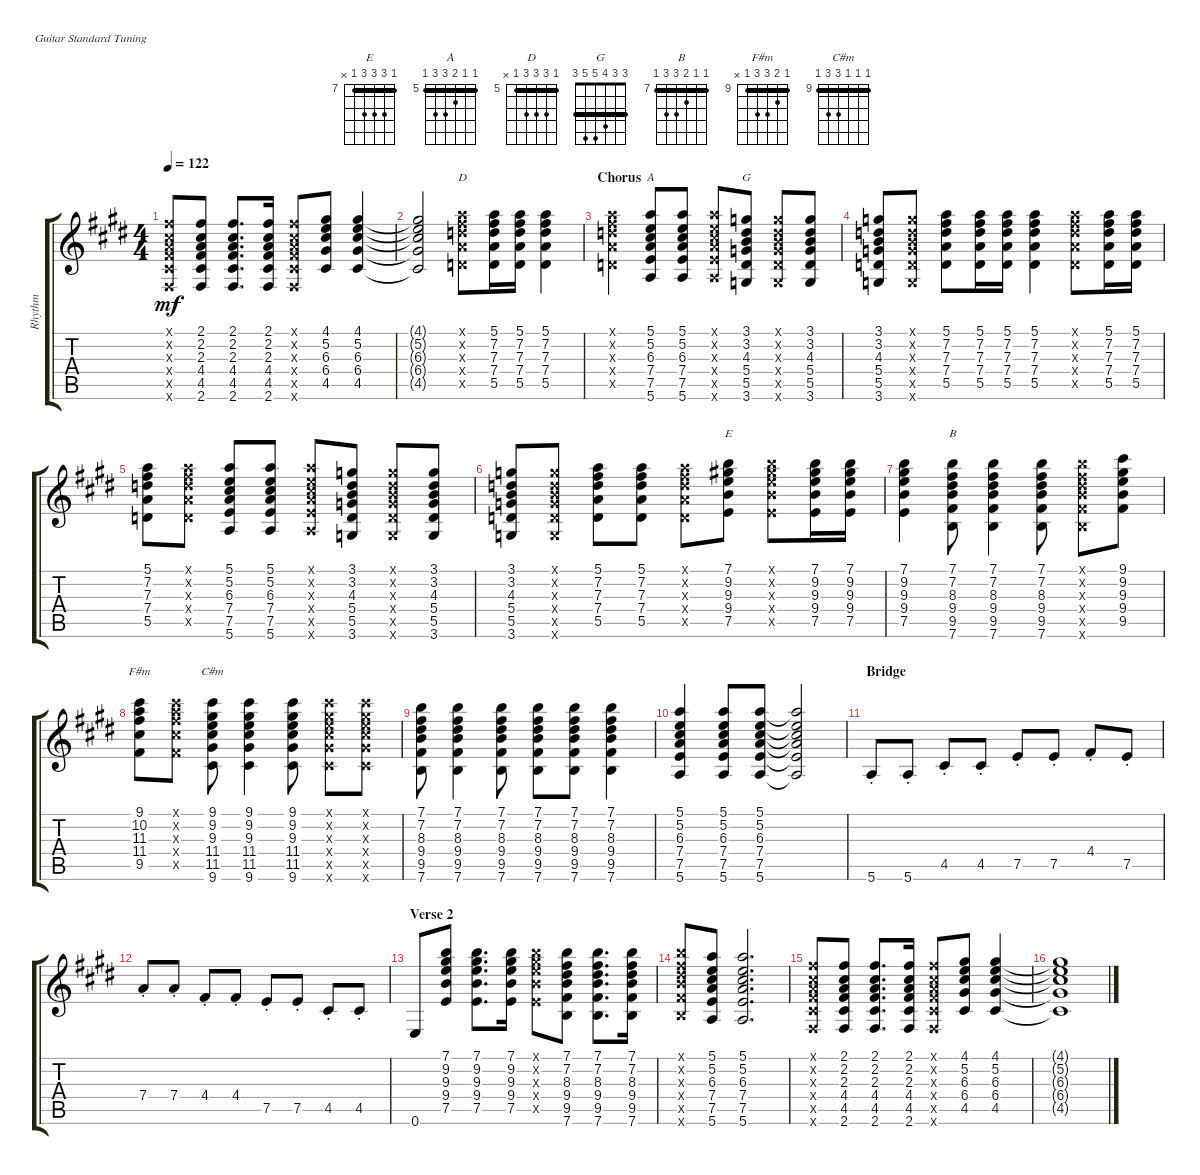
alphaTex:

\defaultSystemsLayout 4
\bracketExtendMode groupsimilarinstruments
\otherSystemsTrackNameOrientation horizontal
\track ("Rhythm Guitar (Frank Zappa)" "Rhythm") {instrument overdrivenguitar}
\staff {score tabs}
\tuning (E4 B3 G3 D3 A2 E2)
\chord ("E" 7 9 9 9 7 x) {firstfret 7 barre 7}
\chord ("A" 5 5 6 7 7 5) {firstfret 5 barre (5 5)}
\chord ("D" 5 7 7 7 5 x) {firstfret 5 barre 5}
\chord ("G" 3 3 4 5 5 3) {barre (3 3)}
\chord ("B" 7 7 8 9 9 7) {firstfret 7 barre (7 7)}
\chord ("F#m" 9 10 11 11 9 x) {firstfret 9 barre 9}
\chord ("C#m" 9 9 9 11 11 9) {firstfret 9 barre (9 9 9)}
\ts (4 4)
\tempo 122
\clef g2
\ks e
(2.6{x acc #} 4.5{x acc #} 4.4{x acc #} 2.3{x acc forcenatural} 2.2{x acc #} 2.1{x acc #}).8{dy mf beam Up} (2.6{acc #} 4.5{acc #} 4.4{acc #} 2.3{acc forcenatural} 2.2{acc #} 2.1{acc #}).8{beam Up} (2.6{acc #} 4.5{acc #} 4.4{acc #} 2.3{acc forcenatural} 2.2{acc #} 2.1{acc #}).8{d beam Up} (2.6{acc #} 4.5{acc #} 4.4{acc #} 2.3{acc forcenatural} 2.2{acc #} 2.1{acc #}).16{beam Up} (2.6{x acc #} 4.5{x acc #} 4.4{x acc #} 2.3{x acc forcenatural} 2.2{x acc #} 2.1{x acc #}).8{beam Up} (4.5{acc #} 6.4{acc #} 6.3{acc #} 5.2{acc forcenatural} 4.1{acc #}).8{beam Up} (4.5{acc #} 6.4{acc #} 6.3{acc #} 5.2{acc forcenatural} 4.1{acc #}).4{beam Up} |
(4.5{t acc #} 6.4{t acc #} 6.3{t acc #} 5.2{t acc forcenatural} 4.1{t acc #}).2{beam Up} (5.5{x acc forcenatural} 7.4{x acc forcenatural} 7.3{x acc forcenatural} 7.2{x acc #} 5.1{x acc forcenatural}).8{ch "D" beam Down} (5.5{acc forcenatural} 7.4{acc forcenatural} 7.3{acc forcenatural} 7.2{acc #} 5.1{acc forcenatural}).16{beam Down} (5.5{acc forcenatural} 7.4{acc forcenatural} 7.3{acc forcenatural} 7.2{acc #} 5.1{acc forcenatural}).16{beam Down} (5.5{acc forcenatural} 7.4{acc forcenatural} 7.3{acc forcenatural} 7.2{acc #} 5.1{acc forcenatural}).4{beam Down} |
\section ("" "Chorus")
(5.5{x acc forcenatural} 7.4{x acc forcenatural} 7.3{x acc forcenatural} 7.2{x acc #} 5.1{x acc forcenatural}).4{beam Down} (5.6{acc forcenatural} 7.5{acc forcenatural} 7.4{acc forcenatural} 6.3{acc #} 5.2{acc forcenatural} 5.1{acc forcenatural}).8{ch "A" beam Up} (5.6{acc forcenatural} 7.5{acc forcenatural} 7.4{acc forcenatural} 6.3{acc #} 5.2{acc forcenatural} 5.1{acc forcenatural}).8{beam Up} (5.6{x acc forcenatural} 7.5{x acc forcenatural} 7.4{x acc forcenatural} 6.3{x acc #} 5.2{x acc forcenatural} 5.1{x acc forcenatural}).8{beam Up} (3.6{acc forcenatural} 5.5{acc forcenatural} 5.4{acc forcenatural} 4.3{acc forcenatural} 3.2{acc forcenatural} 3.1{acc forcenatural}).8{ch "G" beam Up} (3.6{x acc forcenatural} 5.5{x acc forcenatural} 5.4{x acc forcenatural} 4.3{x acc forcenatural} 3.2{x acc forcenatural} 3.1{x acc forcenatural}).8{beam Up} (3.6{acc forcenatural} 5.5{acc forcenatural} 5.4{acc forcenatural} 4.3{acc forcenatural} 3.2{acc forcenatural} 3.1{acc forcenatural}).8{beam Up} |
(3.6{acc forcenatural} 5.5{acc forcenatural} 5.4{acc forcenatural} 4.3{acc forcenatural} 3.2{acc forcenatural} 3.1{acc forcenatural}).8{beam Up} (3.6{x acc forcenatural} 5.5{x acc forcenatural} 5.4{x acc forcenatural} 4.3{x acc forcenatural} 3.2{x acc forcenatural} 3.1{x acc forcenatural}).8{beam Up} (5.5{acc forcenatural} 7.4{acc forcenatural} 7.3{acc forcenatural} 7.2{acc #} 5.1{acc forcenatural}).8{beam Down} (5.5{acc forcenatural} 7.4{acc forcenatural} 7.3{acc forcenatural} 7.2{acc #} 5.1{acc forcenatural}).16{beam Down} (5.5{acc forcenatural} 7.4{acc forcenatural} 7.3{acc forcenatural} 7.2{acc #} 5.1{acc forcenatural}).16{beam Down} (5.5{acc forcenatural} 7.4{acc forcenatural} 7.3{acc forcenatural} 7.2{acc #} 5.1{acc forcenatural}).4{beam Down} (5.5{x acc forcenatural} 7.4{x acc forcenatural} 7.3{x acc forcenatural} 7.2{x acc #} 5.1{x acc forcenatural}).8{beam Down} (5.5{acc forcenatural} 7.4{acc forcenatural} 7.3{acc forcenatural} 7.2{acc #} 5.1{acc forcenatural}).16{beam Down} (5.5{acc forcenatural} 7.4{acc forcenatural} 7.3{acc forcenatural} 7.2{acc #} 5.1{acc forcenatural}).16{beam Down} |
(5.5{acc forcenatural} 7.4{acc forcenatural} 7.3{acc forcenatural} 7.2{acc #} 5.1{acc forcenatural}).8{beam Down} (5.5{x acc forcenatural} 7.4{x acc forcenatural} 7.3{x acc forcenatural} 7.2{x acc #} 5.1{x acc forcenatural}).8{beam Down} (5.6{acc forcenatural} 7.5{acc forcenatural} 7.4{acc forcenatural} 6.3{acc #} 5.2{acc forcenatural} 5.1{acc forcenatural}).8{beam Up} (5.6{acc forcenatural} 7.5{acc forcenatural} 7.4{acc forcenatural} 6.3{acc #} 5.2{acc forcenatural} 5.1{acc forcenatural}).8{beam Up} (5.6{x acc forcenatural} 7.5{x acc forcenatural} 7.4{x acc forcenatural} 6.3{x acc #} 5.2{x acc forcenatural} 5.1{x acc forcenatural}).8{beam Up} (3.6{acc forcenatural} 5.5{acc forcenatural} 5.4{acc forcenatural} 4.3{acc forcenatural} 3.2{acc forcenatural} 3.1{acc forcenatural}).8{beam Up} (3.6{x acc forcenatural} 5.5{x acc forcenatural} 5.4{x acc forcenatural} 4.3{x acc forcenatural} 3.2{x acc forcenatural} 3.1{x acc forcenatural}).8{beam Up} (3.6{acc forcenatural} 5.5{acc forcenatural} 5.4{acc forcenatural} 4.3{acc forcenatural} 3.2{acc forcenatural} 3.1{acc forcenatural}).8{beam Up} |
(3.6{acc forcenatural} 5.5{acc forcenatural} 5.4{acc forcenatural} 4.3{acc forcenatural} 3.2{acc forcenatural} 3.1{acc forcenatural}).8{beam Up} (3.6{x acc forcenatural} 5.5{x acc forcenatural} 5.4{x acc forcenatural} 4.3{x acc forcenatural} 3.2{x acc forcenatural} 3.1{x acc forcenatural}).8{beam Up} (5.5{acc forcenatural} 7.4{acc forcenatural} 7.3{acc forcenatural} 7.2{acc #} 5.1{acc forcenatural}).8{beam Down} (5.5{acc forcenatural} 7.4{acc forcenatural} 7.3{acc forcenatural} 7.2{acc #} 5.1{acc forcenatural}).8{beam Down} (5.5{x acc forcenatural} 7.4{x acc forcenatural} 7.3{x acc forcenatural} 7.2{x acc #} 5.1{x acc forcenatural}).8{beam Down} (7.5{acc forcenatural} 9.4{acc forcenatural} 9.3{acc forcenatural} 9.2{acc #} 7.1{acc forcenatural}).8{ch "E" beam Down} (7.5{x acc forcenatural} 9.4{x acc forcenatural} 9.3{x acc forcenatural} 9.2{x acc #} 7.1{x acc forcenatural}).8{beam Down} (7.5{acc forcenatural} 9.4{acc forcenatural} 9.3{acc forcenatural} 9.2{acc #} 7.1{acc forcenatural}).16{beam Down} (7.5{acc forcenatural} 9.4{acc forcenatural} 9.3{acc forcenatural} 9.2{acc #} 7.1{acc forcenatural}).16{beam Down} |
(7.5{acc forcenatural} 9.4{acc forcenatural} 9.3{acc forcenatural} 9.2{acc #} 7.1{acc forcenatural}).4{beam Down} (7.6{acc forcenatural} 9.5{acc #} 9.4{acc forcenatural} 8.3{acc #} 7.2{acc #} 7.1{acc forcenatural}).8{ch "B" beam Down} (7.6{acc forcenatural} 9.5{acc #} 9.4{acc forcenatural} 8.3{acc #} 7.2{acc #} 7.1{acc forcenatural}).4{beam Down} (7.6{acc forcenatural} 9.5{acc #} 9.4{acc forcenatural} 8.3{acc #} 7.2{acc #} 7.1{acc forcenatural}).8{beam Down} (7.6{x acc forcenatural} 9.5{x acc #} 9.4{x acc forcenatural} 8.3{x acc #} 7.2{x acc #} 7.1{x acc forcenatural}).8{beam Down} (9.5{acc #} 9.4{acc forcenatural} 9.3{acc forcenatural} 9.2{acc #} 9.1{acc #}).8{beam Down} |
(9.5{acc #} 11.4{acc #} 11.3{acc #} 10.2{acc forcenatural} 9.1{acc #}).8{ch "F#m" beam Down} (9.5{x acc #} 11.4{x acc #} 11.3{x acc #} 10.2{x acc forcenatural} 9.1{x acc #}).8{beam Down} (9.6{acc #} 11.5{acc #} 11.4{acc #} 9.3{acc forcenatural} 9.2{acc #} 9.1{acc #}).8{ch "C#m" beam Down} (9.6{acc #} 11.5{acc #} 11.4{acc #} 9.3{acc forcenatural} 9.2{acc #} 9.1{acc #}).4{beam Down} (9.6{acc #} 11.5{acc #} 11.4{acc #} 9.3{acc forcenatural} 9.2{acc #} 9.1{acc #}).8{beam Down} (9.6{x acc #} 11.5{x acc #} 11.4{x acc #} 9.3{x acc forcenatural} 9.2{x acc #} 9.1{x acc #}).8{beam Down} (9.6{x acc #} 11.5{x acc #} 11.4{x acc #} 9.3{x acc forcenatural} 9.2{x acc #} 9.1{x acc #}).8{beam Down} |
(7.6{acc forcenatural} 9.5{acc #} 9.4{acc forcenatural} 8.3{acc #} 7.2{acc #} 7.1{acc forcenatural}).8{beam Down} (7.6{acc forcenatural} 9.5{acc #} 9.4{acc forcenatural} 8.3{acc #} 7.2{acc #} 7.1{acc forcenatural}).4{beam Down} (7.6{acc forcenatural} 9.5{acc #} 9.4{acc forcenatural} 8.3{acc #} 7.2{acc #} 7.1{acc forcenatural}).8{beam Down} (7.6{acc forcenatural} 9.5{acc #} 9.4{acc forcenatural} 8.3{acc #} 7.2{acc #} 7.1{acc forcenatural}).8{beam Down} (7.6{acc forcenatural} 9.5{acc #} 9.4{acc forcenatural} 8.3{acc #} 7.2{acc #} 7.1{acc forcenatural}).8{beam Down} (7.6{acc forcenatural} 9.5{acc #} 9.4{acc forcenatural} 8.3{acc #} 7.2{acc #} 7.1{acc forcenatural}).4{beam Down} |
(5.6{acc forcenatural} 7.5{acc forcenatural} 7.4{acc forcenatural} 6.3{acc #} 5.2{acc forcenatural} 5.1{acc forcenatural}).4{beam Up} (5.6{acc forcenatural} 7.5{acc forcenatural} 7.4{acc forcenatural} 6.3{acc #} 5.2{acc forcenatural} 5.1{acc forcenatural}).8{beam Up} (5.6{acc forcenatural} 7.5{acc forcenatural} 7.4{acc forcenatural} 6.3{acc #} 5.2{acc forcenatural} 5.1{acc forcenatural}).8{beam Up} (5.6{t acc forcenatural} 7.5{t acc forcenatural} 7.4{t acc forcenatural} 6.3{t acc #} 5.2{t acc forcenatural} 5.1{t acc forcenatural}).2{beam Up} |
\section ("" "Bridge")
5.6{st acc forcenatural}.8{instrument overdrivenguitar beam Up} 5.6{st acc forcenatural}.8{beam Up} 4.5{st acc #}.8{beam Up} 4.5{st acc #}.8{beam Up} 7.5{st acc forcenatural}.8{beam Up} 7.5{st acc forcenatural}.8{beam Up} 4.4{st acc #}.8{beam Up} 7.5{st acc forcenatural}.8{beam Up} |
7.4{st acc forcenatural}.8{beam Up} 7.4{st acc forcenatural}.8{beam Up} 4.4{st acc #}.8{beam Up} 4.4{st acc #}.8{beam Up} 7.5{st acc forcenatural}.8{beam Up} 7.5{st acc forcenatural}.8{beam Up} 4.5{st acc #}.8{beam Up} 4.5{st acc #}.8{beam Up} |
\section ("" "Verse 2")
0.6{acc forcenatural}.8{instrument overdrivenguitar beam Up} (7.5{acc forcenatural} 9.4{acc forcenatural} 9.3{acc forcenatural} 9.2{acc #} 7.1{acc forcenatural}).8{beam Up} (7.5{acc forcenatural} 9.4{acc forcenatural} 9.3{acc forcenatural} 9.2{acc #} 7.1{acc forcenatural}).8{d beam Down} (7.5{acc forcenatural} 9.4{acc forcenatural} 9.3{acc forcenatural} 9.2{acc #} 7.1{acc forcenatural}).16{beam Down} (7.5{x acc forcenatural} 9.4{x acc forcenatural} 9.3{x acc forcenatural} 9.2{x acc #} 7.1{x acc forcenatural}).8{beam Down} (7.6{acc forcenatural} 9.5{acc #} 9.4{acc forcenatural} 8.3{acc #} 7.2{acc #} 7.1{acc forcenatural}).8{beam Down} (7.6{acc forcenatural} 9.5{acc #} 9.4{acc forcenatural} 8.3{acc #} 7.2{acc #} 7.1{acc forcenatural}).8{d beam Down} (7.6{acc forcenatural} 9.5{acc #} 9.4{acc forcenatural} 8.3{acc #} 7.2{acc #} 7.1{acc forcenatural}).16{beam Down} |
(7.6{x acc forcenatural} 9.5{x acc #} 9.4{x acc forcenatural} 8.3{x acc #} 7.2{x acc #} 7.1{x acc forcenatural}).8{beam Up} (5.6{acc forcenatural} 7.5{acc forcenatural} 7.4{acc forcenatural} 6.3{acc #} 5.2{acc forcenatural} 5.1{acc forcenatural}).8{beam Up} (5.6{acc forcenatural} 7.5{acc forcenatural} 7.4{acc forcenatural} 6.3{acc #} 5.2{acc forcenatural} 5.1{acc forcenatural}).2{d beam Up} |
(2.6{x acc #} 4.5{x acc #} 4.4{x acc #} 2.3{x acc forcenatural} 2.2{x acc #} 2.1{x acc #}).8{beam Up} (2.6{acc #} 4.5{acc #} 4.4{acc #} 2.3{acc forcenatural} 2.2{acc #} 2.1{acc #}).8{beam Up} (2.6{acc #} 4.5{acc #} 4.4{acc #} 2.3{acc forcenatural} 2.2{acc #} 2.1{acc #}).8{d beam Up} (2.6{acc #} 4.5{acc #} 4.4{acc #} 2.3{acc forcenatural} 2.2{acc #} 2.1{acc #}).16{beam Up} (2.6{x acc #} 4.5{x acc #} 4.4{x acc #} 2.3{x acc forcenatural} 2.2{x acc #} 2.1{x acc #}).8{beam Up} (4.5{acc #} 6.4{acc #} 6.3{acc #} 5.2{acc forcenatural} 4.1{acc #}).8{beam Up} (4.5{acc #} 6.4{acc #} 6.3{acc #} 5.2{acc forcenatural} 4.1{acc #}).4{beam Up} |
(4.5{t acc #} 6.4{t acc #} 6.3{t acc #} 5.2{t acc forcenatural} 4.1{t acc #}).1{beam Up}
